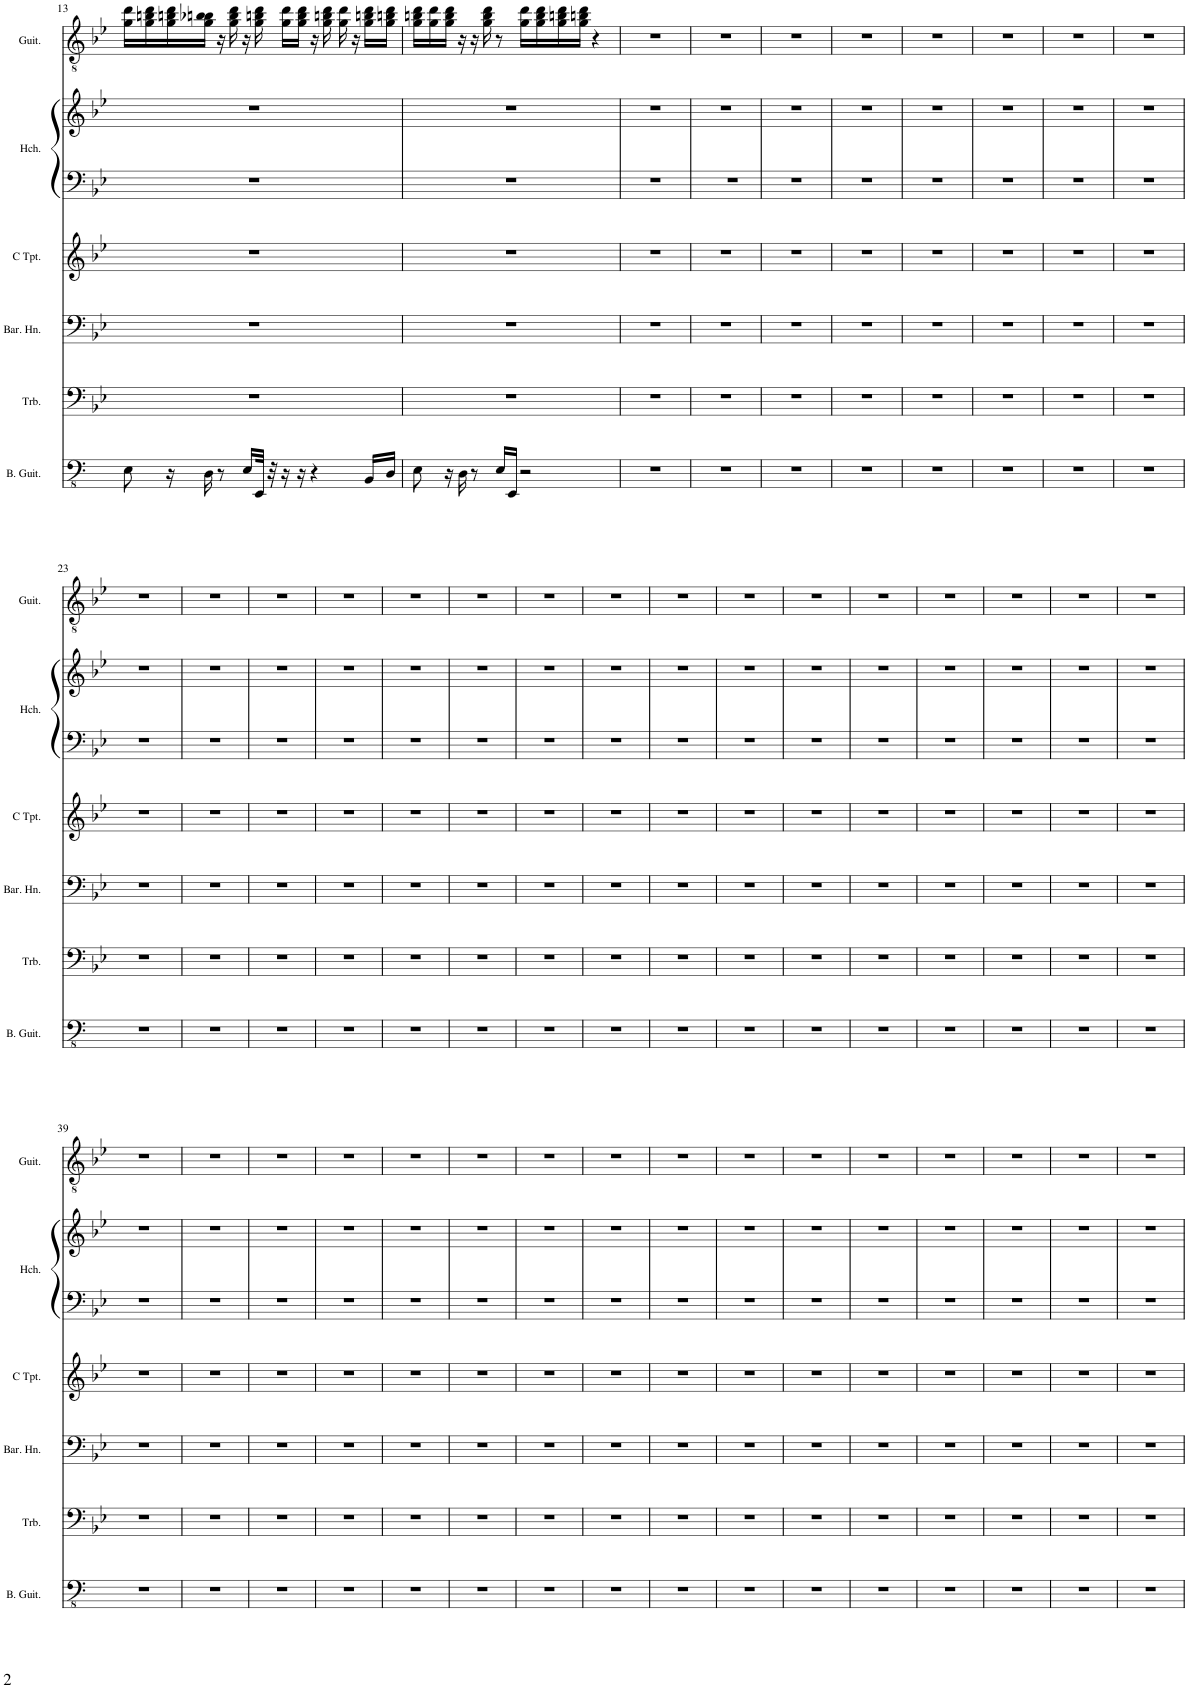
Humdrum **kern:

**kern	**kern	**kern	**kern	**kern	**kern	**kern
*part6	*part5	*part4	*part3	*part2	*part2	*part1
*staff7	*staff6	*staff5	*staff4	*staff3	*staff2	*staff1
*I"Bass Guitar	*I"Trombone	*I"Baritone Horn	*I"C Trumpet	*I"Harpsichord	*	*I"Guitar
*I'B. Guit.	*I'Trb.	*I'Bar. Hn.	*I'C Tpt.	*I'Hch.	*	*I'Guit.
!!LO:PB:g=z
*clefFv4	*clefF4	*clefF4	*clefG2	*clefF4	*clefG2	*clefGv2
*	*	*Trd4c7	*	*	*	*
*k[]	*k[b-e-]	*k[b-e-]	*k[b-e-]	*k[b-e-]	*k[b-e-]	*k[b-e-]
*M4/4	*M4/4	*M4/4	*M4/4	*M4/4	*M4/4	*M4/4
=13	=13	=13	=13	=13	=13	=13
8EE\	1r	1r	1r	1r	1r	16g\ 16dd\LL
.	.	.	.	.	.	16g\ 16bn\ 16dd\
16r	.	.	.	.	.	16g\ 16bn\ 16dd\
16DD\	.	.	.	.	.	16g\ 16b-X\ 16bn\JJ
8r	.	.	.	.	.	16r
.	.	.	.	.	.	16g\ 16b\ 16dd\
16EE/LL	.	.	.	.	.	16r
32EEE/JJk	.	.	.	.	.	16g\ 16bn\ 16dd\
32r	.	.	.	.	.	.
16r	.	.	.	.	.	16g\ 16dd\LL
16r	.	.	.	.	.	16g\ 16b\ 16dd\JJ
4r	.	.	.	.	.	16r
.	.	.	.	.	.	16g\ 16bn\ 16dd\
.	.	.	.	.	.	16g\ 16dd\
.	.	.	.	.	.	16r
16BBB/LL	.	.	.	.	.	16g\ 16bn\ 16dd\LL
16DD/JJ	.	.	.	.	.	16g\ 16bn\ 16dd\JJ
=14	=14	=14	=14	=14	=14	=14
8EE\	1r	1r	1r	1r	1r	16g\ 16bn\ 16dd\LL
.	.	.	.	.	.	16g\ 16dd\
16r	.	.	.	.	.	16g\ 16b\ 16dd\JJ
16DD\	.	.	.	.	.	16r
8r	.	.	.	.	.	16r
.	.	.	.	.	.	16g\ 16b\ 16dd\
16EE/LL	.	.	.	.	.	8r
16EEE/JJ	.	.	.	.	.	.
2r	.	.	.	.	.	16g\ 16dd\LL
.	.	.	.	.	.	16g\ 16b\ 16dd\
.	.	.	.	.	.	16g\ 16bn\ 16dd\
.	.	.	.	.	.	16g\ 16bn\ 16dd\JJ
.	.	.	.	.	.	4r
=15	=15	=15	=15	=15	=15	=15
1r	1r	1r	1r	1r	1r	1r
=16	=16	=16	=16	=16	=16	=16
1r	1r	1r	1r	1r	1r	1r
=17	=17	=17	=17	=17	=17	=17
1r	1r	1r	1r	1r	1r	1r
=18	=18	=18	=18	=18	=18	=18
1r	1r	1r	1r	1r	1r	1r
=19	=19	=19	=19	=19	=19	=19
1r	1r	1r	1r	1r	1r	1r
=20	=20	=20	=20	=20	=20	=20
1r	1r	1r	1r	1r	1r	1r
=21	=21	=21	=21	=21	=21	=21
1r	1r	1r	1r	1r	1r	1r
=22	=22	=22	=22	=22	=22	=22
1r	1r	1r	1r	1r	1r	1r
!!LO:LB:g=z
=23	=23	=23	=23	=23	=23	=23
1r	1r	1r	1r	1r	1r	1r
=24	=24	=24	=24	=24	=24	=24
1r	1r	1r	1r	1r	1r	1r
=25	=25	=25	=25	=25	=25	=25
1r	1r	1r	1r	1r	1r	1r
=26	=26	=26	=26	=26	=26	=26
1r	1r	1r	1r	1r	1r	1r
=27	=27	=27	=27	=27	=27	=27
1r	1r	1r	1r	1r	1r	1r
=28	=28	=28	=28	=28	=28	=28
1r	1r	1r	1r	1r	1r	1r
=29	=29	=29	=29	=29	=29	=29
1r	1r	1r	1r	1r	1r	1r
=30	=30	=30	=30	=30	=30	=30
1r	1r	1r	1r	1r	1r	1r
=31	=31	=31	=31	=31	=31	=31
1r	1r	1r	1r	1r	1r	1r
=32	=32	=32	=32	=32	=32	=32
1r	1r	1r	1r	1r	1r	1r
=33	=33	=33	=33	=33	=33	=33
1r	1r	1r	1r	1r	1r	1r
=34	=34	=34	=34	=34	=34	=34
1r	1r	1r	1r	1r	1r	1r
=35	=35	=35	=35	=35	=35	=35
1r	1r	1r	1r	1r	1r	1r
=36	=36	=36	=36	=36	=36	=36
1r	1r	1r	1r	1r	1r	1r
=37	=37	=37	=37	=37	=37	=37
1r	1r	1r	1r	1r	1r	1r
=38	=38	=38	=38	=38	=38	=38
1r	1r	1r	1r	1r	1r	1r
!!LO:LB:g=z
=39	=39	=39	=39	=39	=39	=39
1r	1r	1r	1r	1r	1r	1r
=40	=40	=40	=40	=40	=40	=40
1r	1r	1r	1r	1r	1r	1r
=41	=41	=41	=41	=41	=41	=41
1r	1r	1r	1r	1r	1r	1r
=42	=42	=42	=42	=42	=42	=42
1r	1r	1r	1r	1r	1r	1r
=43	=43	=43	=43	=43	=43	=43
1r	1r	1r	1r	1r	1r	1r
=44	=44	=44	=44	=44	=44	=44
1r	1r	1r	1r	1r	1r	1r
=45	=45	=45	=45	=45	=45	=45
1r	1r	1r	1r	1r	1r	1r
=46	=46	=46	=46	=46	=46	=46
1r	1r	1r	1r	1r	1r	1r
=47	=47	=47	=47	=47	=47	=47
1r	1r	1r	1r	1r	1r	1r
=48	=48	=48	=48	=48	=48	=48
1r	1r	1r	1r	1r	1r	1r
=49	=49	=49	=49	=49	=49	=49
1r	1r	1r	1r	1r	1r	1r
=50	=50	=50	=50	=50	=50	=50
1r	1r	1r	1r	1r	1r	1r
=51	=51	=51	=51	=51	=51	=51
1r	1r	1r	1r	1r	1r	1r
=52	=52	=52	=52	=52	=52	=52
1r	1r	1r	1r	1r	1r	1r
=53	=53	=53	=53	=53	=53	=53
1r	1r	1r	1r	1r	1r	1r
=54	=54	=54	=54	=54	=54	=54
1r	1r	1r	1r	1r	1r	1r
=	=	=	=	=	=	=
*-	*-	*-	*-	*-	*-	*-
